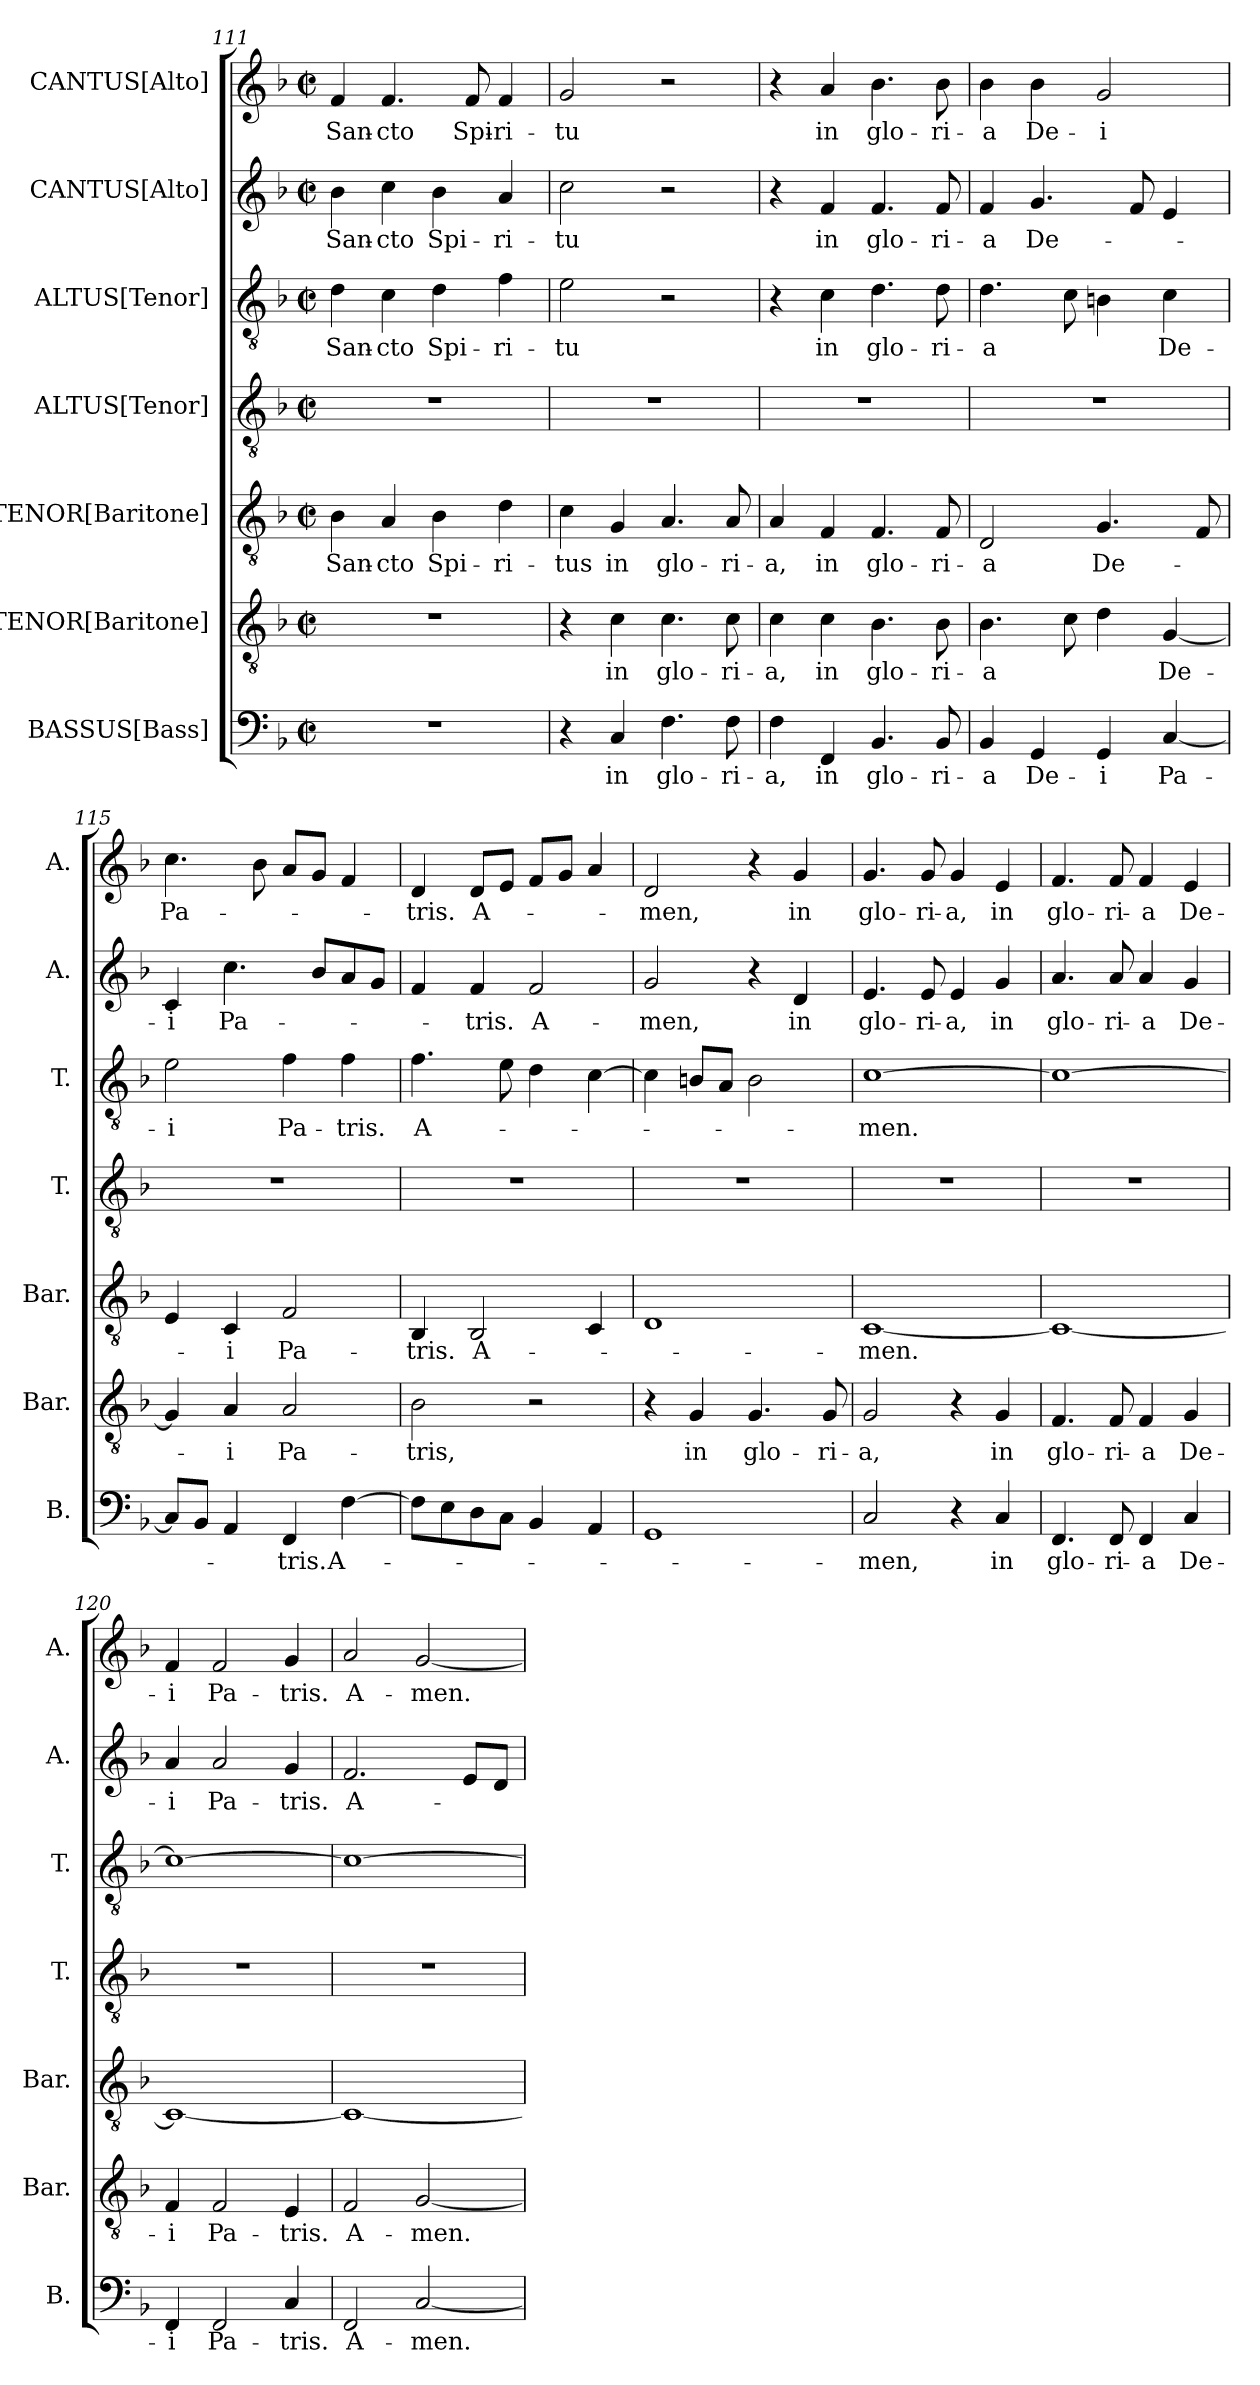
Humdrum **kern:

**kern	**text	**kern	**text	**kern	**text	**kern	**kern	**text	**kern	**text	**kern	**text
*part7	*part7	*part6	*part6	*part5	*part5	*part4	*part3	*part3	*part2	*part2	*part1	*part1
*staff7	*staff7	*staff6	*staff6	*staff5	*staff5	*staff4	*staff3	*staff3	*staff2	*staff2	*staff1	*staff1
*I"BASSUS[Bass]	*	*I"TENOR[Baritone]	*	*I"TENOR[Baritone]	*	*I"ALTUS[Tenor]	*I"ALTUS[Tenor]	*	*I"CANTUS[Alto]	*	*I"CANTUS[Alto]	*
*I'B.	*	*I'Bar.	*	*I'Bar.	*	*I'T.	*I'T.	*	*I'A.	*	*I'A.	*
*clefF4	*	*clefGv2	*	*clefGv2	*	*clefGv2	*clefGv2	*	*clefG2	*	*clefG2	*
*	*	*ITrd7c12	*	*ITrd7c12	*	*ITrd7c12	*ITrd7c12	*	*	*	*	*
*k[b-]	*	*k[b-]	*	*k[b-]	*	*k[b-]	*k[b-]	*	*k[b-]	*	*k[b-]	*
*F:	*	*F:	*	*F:	*	*F:	*F:	*	*F:	*	*F:	*
*M2/2	*	*M2/2	*	*M2/2	*	*M2/2	*M2/2	*	*M2/2	*	*M2/2	*
*met(c|)	*	*met(c|)	*	*met(c|)	*	*met(c|)	*met(c|)	*	*met(c|)	*	*met(c|)	*
=111	=111	=111	=111	=111	=111	=111	=111	=111	=111	=111	=111	=111
!	!	!	!	!	!LO:LY:b	!	!	!LO:LY:b	!	!LO:LY:b	!	!LO:LY:b
1r	.	1r	.	4BB-\	San-	1r	4D\	San-	4b-\	San-	4f/	San-
!	!	!	!	!	!LO:LY:b	!	!	!LO:LY:b	!	!LO:LY:b	!	!LO:LY:b
.	.	.	.	4AA/	-cto	.	4C\	-cto	4cc\	-cto	4.f/	-cto
!	!	!	!	!	!LO:LY:b	!	!	!LO:LY:b	!	!LO:LY:b	!	!
.	.	.	.	4BB-\	Spi-	.	4D\	Spi-	4b-\	Spi-	.	.
!	!	!	!	!	!	!	!	!	!	!	!	!LO:LY:b
.	.	.	.	.	.	.	.	.	.	.	8f/	Spi-
!	!	!	!	!	!LO:LY:b	!	!	!LO:LY:b	!	!LO:LY:b	!	!LO:LY:b
.	.	.	.	4D\	-ri-	.	4F\	-ri-	4a/	-ri-	4f/	-ri-
=112	=112	=112	=112	=112	=112	=112	=112	=112	=112	=112	=112	=112
!	!	!	!	!	!LO:LY:b	!	!	!LO:LY:b	!	!LO:LY:b	!	!LO:LY:b
4r	.	4r	.	4C\	-tus	1r	2E\	-tu	2cc\	-tu	2g/	-tu
!	!LO:LY:b	!	!LO:LY:b	!	!LO:LY:b	!	!	!	!	!	!	!
4C/	in	4C\	in	4GG/	in	.	.	.	.	.	.	.
!	!LO:LY:b	!	!LO:LY:b	!	!LO:LY:b	!	!	!	!	!	!	!
4.F\	glo-	4.C\	glo-	4.AA/	glo-	.	2r	.	2r	.	2r	.
!	!LO:LY:b	!	!LO:LY:b	!	!LO:LY:b	!	!	!	!	!	!	!
8F\	-ri-	8C\	-ri-	8AA/	-ri-	.	.	.	.	.	.	.
=113	=113	=113	=113	=113	=113	=113	=113	=113	=113	=113	=113	=113
!	!LO:LY:b	!	!LO:LY:b	!	!LO:LY:b	!	!	!	!	!	!	!
4F\	-a,	4C\	-a,	4AA/	-a,	1r	4r	.	4r	.	4r	.
!	!LO:LY:b	!	!LO:LY:b	!	!LO:LY:b	!	!	!LO:LY:b	!	!LO:LY:b	!	!LO:LY:b
4FF/	in	4C\	in	4FF/	in	.	4C\	in	4f/	in	4a/	in
!	!LO:LY:b	!	!LO:LY:b	!	!LO:LY:b	!	!	!LO:LY:b	!	!LO:LY:b	!	!LO:LY:b
4.BB-/	glo-	4.BB-\	glo-	4.FF/	glo-	.	4.D\	glo-	4.f/	glo-	4.b-\	glo-
!	!LO:LY:b	!	!LO:LY:b	!	!LO:LY:b	!	!	!LO:LY:b	!	!LO:LY:b	!	!LO:LY:b
8BB-/	-ri-	8BB-\	-ri-	8FF/	-ri-	.	8D\	-ri-	8f/	-ri-	8b-\	-ri-
!!LO:PB:g=z
=114	=114	=114	=114	=114	=114	=114	=114	=114	=114	=114	=114	=114
!	!LO:LY:b	!	!LO:LY:b	!	!LO:LY:b	!	!	!LO:LY:b	!	!LO:LY:b	!	!LO:LY:b
4BB-/	-a	4.BB-\	-a	2DD/	-a	1r	4.D\	-a	4f/	-a	4b-\	-a
!	!LO:LY:b	!	!	!	!	!	!	!	!	!LO:LY:b	!	!LO:LY:b
4GG/	De-	.	.	.	.	.	.	.	4.g/	De-	4b-\	De-
.	.	8C\	.	.	.	.	8C\	.	.	.	.	.
!	!LO:LY:b	!	!	!	!LO:LY:b	!	!	!	!	!	!	!LO:LY:b
4GG/	-i	4D\	.	4.GG/	De-	.	4BBn\	.	.	.	2g/	-i
.	.	.	.	.	.	.	.	.	8f/	.	.	.
!	!LO:LY:b	!	!LO:LY:b	!	!	!	!	!LO:LY:b	!	!	!	!
[<4C/	Pa-	[<4GG/	De-	.	.	.	4C\	De-	4e/	.	.	.
.	.	.	.	8FF/	.	.	.	.	.	.	.	.
=115	=115	=115	=115	=115	=115	=115	=115	=115	=115	=115	=115	=115
!	!	!	!	!	!	!	!	!LO:LY:b	!	!LO:LY:b	!	!LO:LY:b
8C/L]	.	4GG/]	.	4EE/	.	1r	2E\	-i	4c/	-i	4.cc\	Pa-
8BB-/J	.	.	.	.	.	.	.	.	.	.	.	.
!	!	!	!LO:LY:b	!	!LO:LY:b	!	!	!	!	!LO:LY:b	!	!
4AA/	.	4AA/	-i	4CC/	-i	.	.	.	4.cc\	Pa-	.	.
.	.	.	.	.	.	.	.	.	.	.	8b-\	.
!	!LO:LY:b	!	!LO:LY:b	!	!LO:LY:b	!	!	!LO:LY:b	!	!	!	!
4FF/	-tris.	2AA/	Pa-	2FF/	Pa-	.	4F\	Pa-	.	.	8a/L	.
.	.	.	.	.	.	.	.	.	8b-/L	.	8g/J	.
!	!LO:LY:b	!	!	!	!	!	!	!LO:LY:b	!	!	!	!
[>4F\	A-	.	.	.	.	.	4F\	-tris.	8a/	.	4f/	.
.	.	.	.	.	.	.	.	.	8g/J	.	.	.
=116	=116	=116	=116	=116	=116	=116	=116	=116	=116	=116	=116	=116
!	!	!	!LO:LY:b	!	!LO:LY:b	!	!	!LO:LY:b	!	!	!	!LO:LY:b
8F\L]	.	2BB-\	-tris,	4BBB-/	-tris.	1r	4.F\	A-	4f/	.	4d/	-tris.
8E\	.	.	.	.	.	.	.	.	.	.	.	.
!	!	!	!	!	!LO:LY:b	!	!	!	!	!LO:LY:b	!	!LO:LY:b
8D\	.	.	.	2BBB-/	A-	.	.	.	4f/	-tris.	8d/L	A-
8C\J	.	.	.	.	.	.	8E\	.	.	.	8e/J	.
!	!	!	!	!	!	!	!	!	!	!LO:LY:b	!	!
4BB-/	.	2r	.	.	.	.	4D\	.	2f/	A-	8f/L	.
.	.	.	.	.	.	.	.	.	.	.	8g/J	.
4AA/	.	.	.	4CC/	.	.	[>4C\	.	.	.	4a/	.
=117	=117	=117	=117	=117	=117	=117	=117	=117	=117	=117	=117	=117
!	!	!	!	!	!	!	!	!	!	!LO:LY:b	!	!LO:LY:b
1GG	.	4r	.	1DD	.	1r	4C\]	.	2g/	-men,	2d/	-men,
!	!	!	!LO:LY:b	!	!	!	!	!	!	!	!	!
.	.	4GG/	in	.	.	.	8BBn/L	.	.	.	.	.
.	.	.	.	.	.	.	8AA/J	.	.	.	.	.
!	!	!	!LO:LY:b	!	!	!	!	!	!	!	!	!
.	.	4.GG/	glo-	.	.	.	2BB\	.	4r	.	4r	.
!	!	!	!	!	!	!	!	!	!	!LO:LY:b	!	!LO:LY:b
.	.	.	.	.	.	.	.	.	4d/	in	4g/	in
!	!	!	!LO:LY:b	!	!	!	!	!	!	!	!	!
.	.	8GG/	-ri-	.	.	.	.	.	.	.	.	.
!!LO:LB:g=z
=118	=118	=118	=118	=118	=118	=118	=118	=118	=118	=118	=118	=118
!	!LO:LY:b	!	!LO:LY:b	!	!LO:LY:b	!	!	!LO:LY:b	!	!LO:LY:b	!	!LO:LY:b
2C/	-men,	2GG/	-a,	[<1CC	-men.	1r	[>1C	-men.	4.e/	glo-	4.g/	glo-
!	!	!	!	!	!	!	!	!	!	!LO:LY:b	!	!LO:LY:b
.	.	.	.	.	.	.	.	.	8e/	-ri-	8g/	-ri-
!	!	!	!	!	!	!	!	!	!	!LO:LY:b	!	!LO:LY:b
4r	.	4r	.	.	.	.	.	.	4e/	-a,	4g/	-a,
!	!LO:LY:b	!	!LO:LY:b	!	!	!	!	!	!	!LO:LY:b	!	!LO:LY:b
4C/	in	4GG/	in	.	.	.	.	.	4g/	in	4e/	in
=119	=119	=119	=119	=119	=119	=119	=119	=119	=119	=119	=119	=119
!	!LO:LY:b	!	!LO:LY:b	!	!	!	!	!	!	!LO:LY:b	!	!LO:LY:b
4.FF/	glo-	4.FF/	glo-	1CC_	.	1r	1C_	.	4.a/	glo-	4.f/	glo-
!	!LO:LY:b	!	!LO:LY:b	!	!	!	!	!	!	!LO:LY:b	!	!LO:LY:b
8FF/	-ri-	8FF/	-ri-	.	.	.	.	.	8a/	-ri-	8f/	-ri-
!	!LO:LY:b	!	!LO:LY:b	!	!	!	!	!	!	!LO:LY:b	!	!LO:LY:b
4FF/	-a	4FF/	-a	.	.	.	.	.	4a/	-a	4f/	-a
!	!LO:LY:b	!	!LO:LY:b	!	!	!	!	!	!	!LO:LY:b	!	!LO:LY:b
4C/	De-	4GG/	De-	.	.	.	.	.	4g/	De-	4e/	De-
=120	=120	=120	=120	=120	=120	=120	=120	=120	=120	=120	=120	=120
!	!LO:LY:b	!	!LO:LY:b	!	!	!	!	!	!	!LO:LY:b	!	!LO:LY:b
4FF/	-i	4FF/	-i	1CC_	.	1r	1C_	.	4a/	-i	4f/	-i
!	!LO:LY:b	!	!LO:LY:b	!	!	!	!	!	!	!LO:LY:b	!	!LO:LY:b
2FF/	Pa-	2FF/	Pa-	.	.	.	.	.	2a/	Pa-	2f/	Pa-
!	!LO:LY:b	!	!LO:LY:b	!	!	!	!	!	!	!LO:LY:b	!	!LO:LY:b
4C/	-tris.	4EE/	-tris.	.	.	.	.	.	4g/	-tris.	4g/	-tris.
=121	=121	=121	=121	=121	=121	=121	=121	=121	=121	=121	=121	=121
!	!LO:LY:b	!	!LO:LY:b	!	!	!	!	!	!	!LO:LY:b	!	!LO:LY:b
2FF/	A-	2FF/	A-	1CC_	.	1r	1C_	.	2.f/	A-	2a/	A-
!	!LO:LY:b	!	!LO:LY:b	!	!	!	!	!	!	!	!	!LO:LY:b
[<2C/	-men.	[<2GG/	-men.	.	.	.	.	.	.	.	[<2g/	-men.
.	.	.	.	.	.	.	.	.	8e/L	.	.	.
.	.	.	.	.	.	.	.	.	8d/J	.	.	.
=	=	=	=	=	=	=	=	=	=	=	=	=
*-	*-	*-	*-	*-	*-	*-	*-	*-	*-	*-	*-	*-
